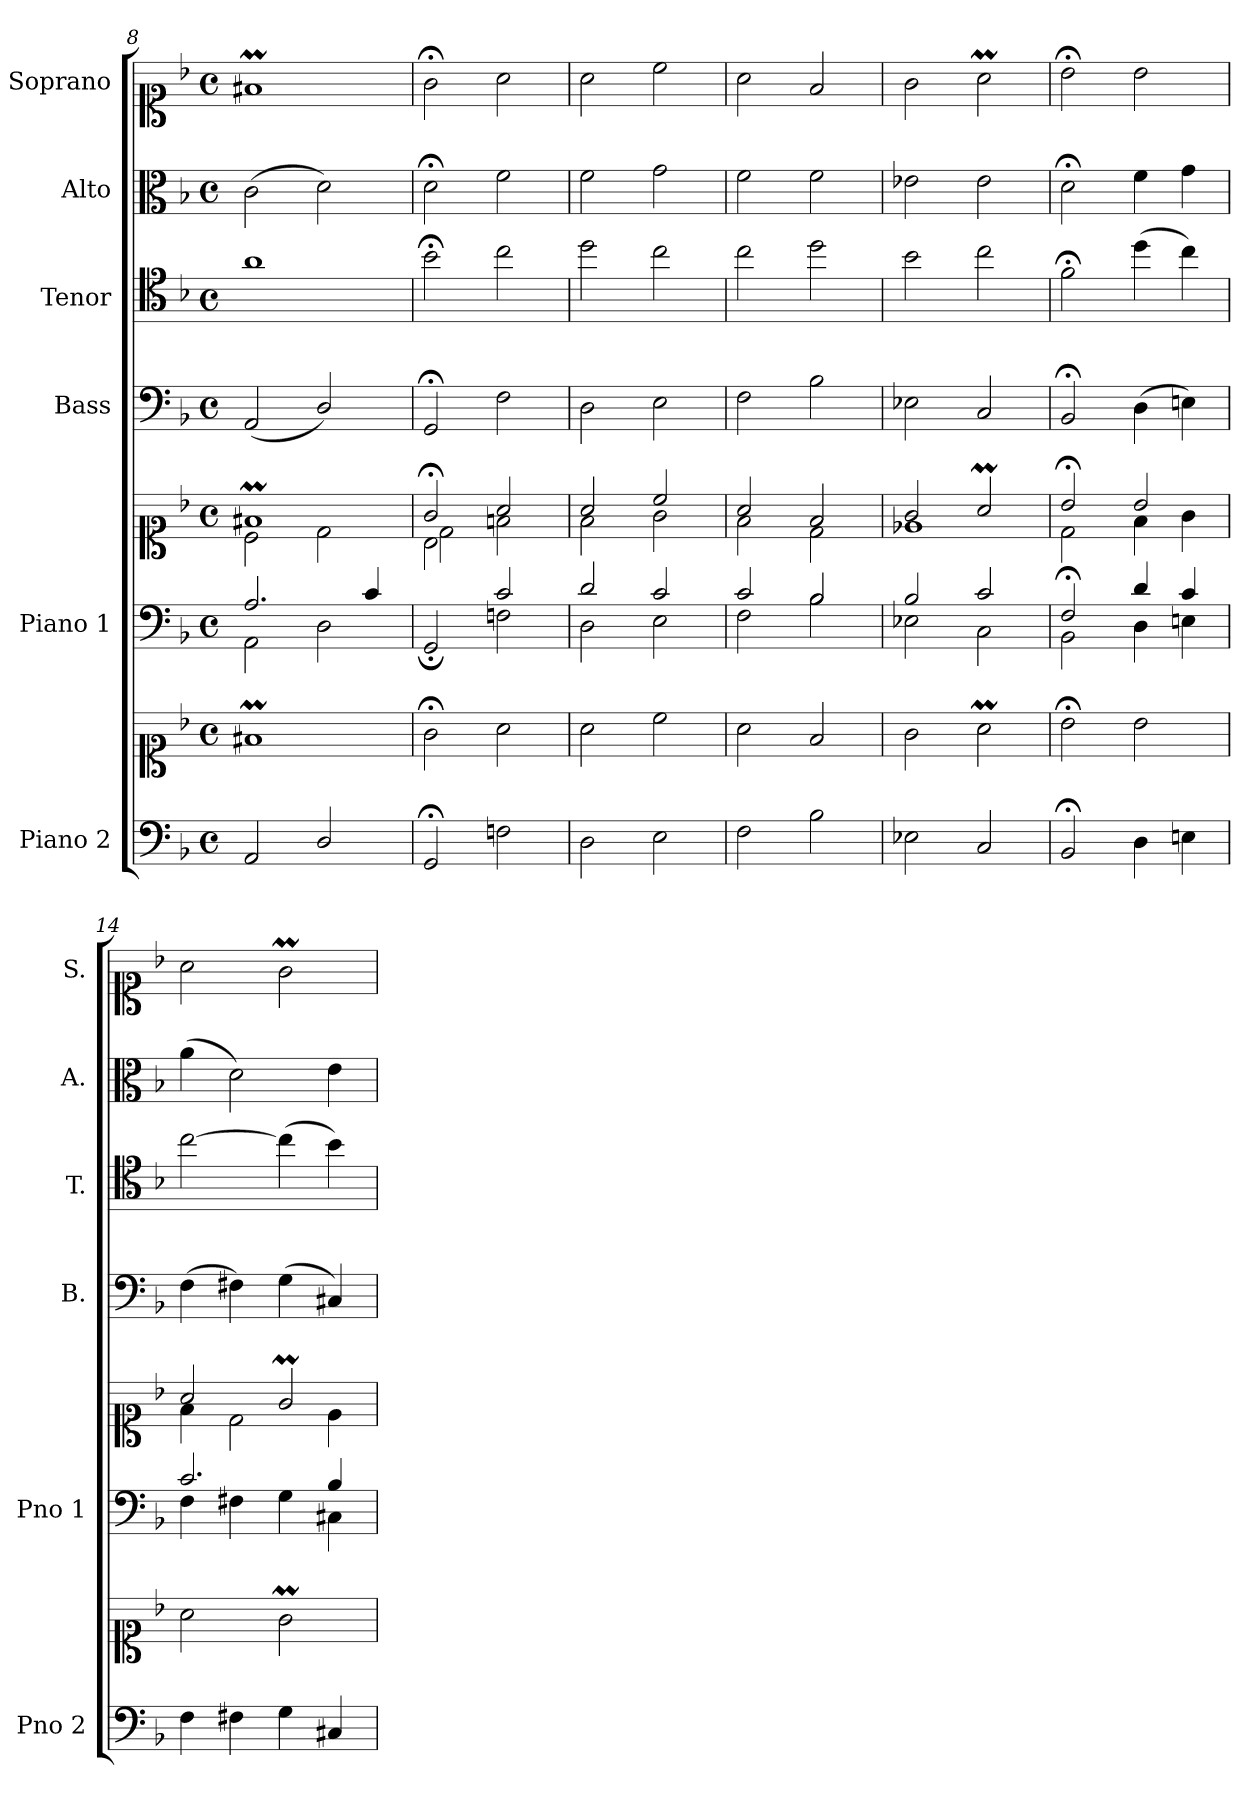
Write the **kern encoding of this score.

**kern	**kern	**kern	**kern	**kern	**kern	**kern	**kern
*part6	*part6	*part5	*part5	*part4	*part3	*part2	*part1
*staff8	*staff7	*staff6	*staff5	*staff4	*staff3	*staff2	*staff1
*I"Piano 2	*	*I"Piano 1	*	*I"Bass	*I"Tenor	*I"Alto	*I"Soprano
*I'Pno 2	*	*I'Pno 1	*	*I'B.	*I'T.	*I'A.	*I'S.
*clefF4	*clefC1	*clefF4	*clefC1	*clefF4	*clefC4	*clefC3	*clefC1
*	*	*	*	*	*ITrd7c12	*	*
*k[b-]	*k[b-]	*k[b-]	*k[b-]	*k[b-]	*k[b-]	*k[b-]	*k[b-]
*F:	*F:	*F:	*F:	*F:	*F:	*F:	*F:
*M4/4	*M4/4	*M4/4	*M4/4	*M4/4	*M4/4	*M4/4	*M4/4
*met(c)	*met(c)	*met(c)	*met(c)	*met(c)	*met(c)	*met(c)	*met(c)
=8	=8	=8	=8	=8	=8	=8	=8
*	*	*^	*^	*	*	*	*
2AA/	1f#Xm/	2.A/	2AA\	1f#Xm/	2c\	(2AA/	1A\	(2c\	1f#Xm/
2D/	.	.	2D\	.	2d\	2D/)	.	2d\)	.
.	.	4c/	.	.	.	.	.	.	.
=9	=9	=9	=9	=9	=9	=9	=9	=9	=9
*	*	*	*	*	*^	*	*	*	*
2GG;/	2g;<\	2ryy	2GG;/	2g;</	2B-\	2d\	2GG;</	2B-;<\	2d;<\	2g;<\
2Fn\	2a\	2c/	2Fn\	2a/	2ryy	2fn\	2F\	2c\	2f\	2a\
*	*	*	*	*	*v	*v	*	*	*	*
!!LO:PB:g=z
=10	=10	=10	=10	=10	=10	=10	=10	=10	=10
2D\	2a\	2d/	2D\	2a/	2f\	2D\	2d\	2f\	2a\
2E\	2cc\	2c/	2E\	2cc/	2g\	2E\	2c\	2g\	2cc\
=11	=11	=11	=11	=11	=11	=11	=11	=11	=11
2F\	2a\	2c/	2F\	2a/	2f\	2F\	2c\	2f\	2a\
2B-\	2f/	2B-/	2B-\	2f/	2d\	2B-\	2d\	2f\	2f/
=12	=12	=12	=12	=12	=12	=12	=12	=12	=12
2E-X\	2g\	2B-/	2E-X\	2g/	1e-X\	2E-X\	2B-\	2e-X\	2g\
2C/	2am\	2c/	2C\	2am/	.	2C/	2c\	2e-\	2am\
=13	=13	=13	=13	=13	=13	=13	=13	=13	=13
2BB-;/	2b-;<\	2F;/	2BB-\	2b-;</	2d\	2BB-;</	2F;<\	2d;<\	2b-;<\
4D\	2b-\	4d/	4D\	2b-/	4f\	(4D\	(4d\	4f\	2b-\
4En\	.	4c/	4En\	.	4g\	4En\)	4c\)	4g\	.
=14	=14	=14	=14	=14	=14	=14	=14	=14	=14
4F\	2a\	2.c/	4F\	2a/	4f\	(4F\	[>2c\	(4a\	2a\
4F#X\	.	.	4F#X\	.	2d\	4F#X\)	.	2d\)	.
4G\	2gM\	.	4G\	2gM/	.	(4G\	(4c\]	.	2gM\
4C#X/	.	4B-/	4C#X\	.	4e\	4C#X/)	4B-\)	4e\	.
*	*	*v	*v	*	*	*	*	*	*
*	*	*	*v	*v	*	*	*	*
=	=	=	=	=	=	=	=
*-	*-	*-	*-	*-	*-	*-	*-
